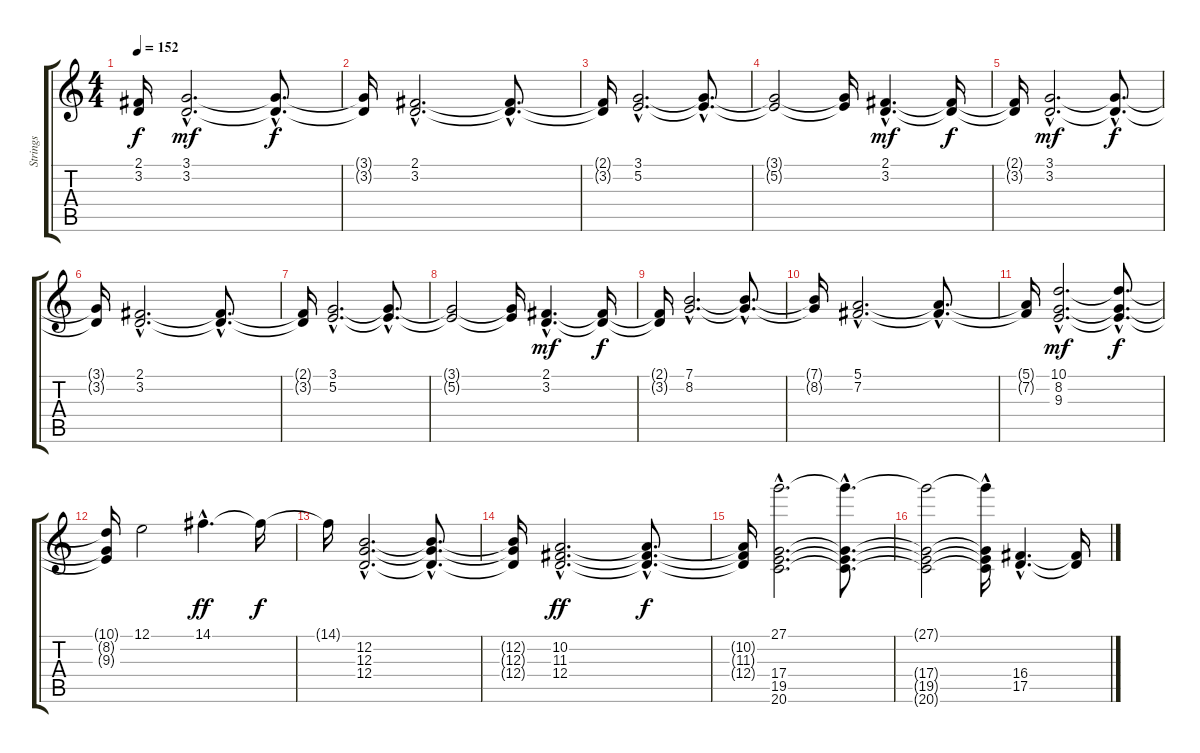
\track ("Strings" "Strings") {instrument stringensemble2}
\staff {score tabs}
\tuning (E4 B3 G3 D3 A2 E2) {hide}
\ts (4 4)
\tempo 152
\clef g2
\ks c
(2.1{t} 3.2{t}).16{dy f} (3.1{hac} 3.2{hac}).2{d dy mf} (3.1{hac t} 3.2{hac t}).8{d dy f} |
(3.1{t} 3.2{t}).16 (2.1{hac} 3.2{hac}).2{d} (2.1{hac t} 3.2{hac t}).8{d} |
(2.1{t} 3.2{t}).16 (3.1{hac} 5.2{hac}).2{d} (3.1{hac t} 5.2{hac t}).8{d} |
(3.1{t} 5.2{t}).2 (3.1{t} 5.2{t}).16 (2.1{hac} 3.2{hac}).4{d dy mf} (2.1{t} 3.2{t}).16{dy f} |
(2.1{t} 3.2{t}).16 (3.1{hac} 3.2{hac}).2{d dy mf} (3.1{hac t} 3.2{hac t}).8{d dy f} |
(3.1{t} 3.2{t}).16 (2.1{hac} 3.2{hac}).2{d} (2.1{hac t} 3.2{hac t}).8{d} |
(2.1{t} 3.2{t}).16 (3.1{hac} 5.2{hac}).2{d} (3.1{hac t} 5.2{hac t}).8{d} |
(3.1{t} 5.2{t}).2 (3.1{t} 5.2{t}).16 (2.1{hac} 3.2{hac}).4{d dy mf} (2.1{t} 3.2{t}).16{dy f} |
(2.1{t} 3.2{t}).16 (7.1{hac} 8.2{hac}).2{d} (7.1{hac t} 8.2{hac t}).8{d} |
(7.1{t} 8.2{t}).16 (5.1{hac} 7.2{hac}).2{d} (5.1{hac t} 7.2{hac t}).8{d} |
(5.1{t} 7.2{t}).16 (10.1{hac} 8.2{hac} 9.3{hac}).2{d dy mf} (10.1{hac t} 8.2{hac t} 9.3{hac t}).8{d dy f} |
(10.1{t} 8.2{t} 9.3{t}).16 12.1.2 14.1{hac}.4{d dy ff} 14.1{t}.16{dy f} |
14.1{t}.16 (12.2{hac} 12.3{hac} 12.4{hac}).2{d} (12.2{hac t} 12.3{hac t} 12.4{hac t}).8{d} |
(12.2{t} 12.3{t} 12.4{t}).16 (10.2{hac} 11.3{hac} 12.4{hac}).2{d dy ff} (10.2{hac t} 11.3{hac t} 12.4{hac t}).8{d dy f} |
(10.2{t} 11.3{t} 12.4{t}).16 (27.1{hac} 17.4{hac} 19.5{hac} 20.6{hac}).2{d} (27.1{hac t} 17.4{hac t} 19.5{hac t} 20.6{hac t}).8{d} |
(27.1{t} 17.4{t} 19.5{t} 20.6{t}).2 (27.1{hac t} 17.4{t} 19.5{t} 20.6{t}).16 (16.4{hac} 17.5{hac}).4{d} (16.4{t} 17.5{t}).16
